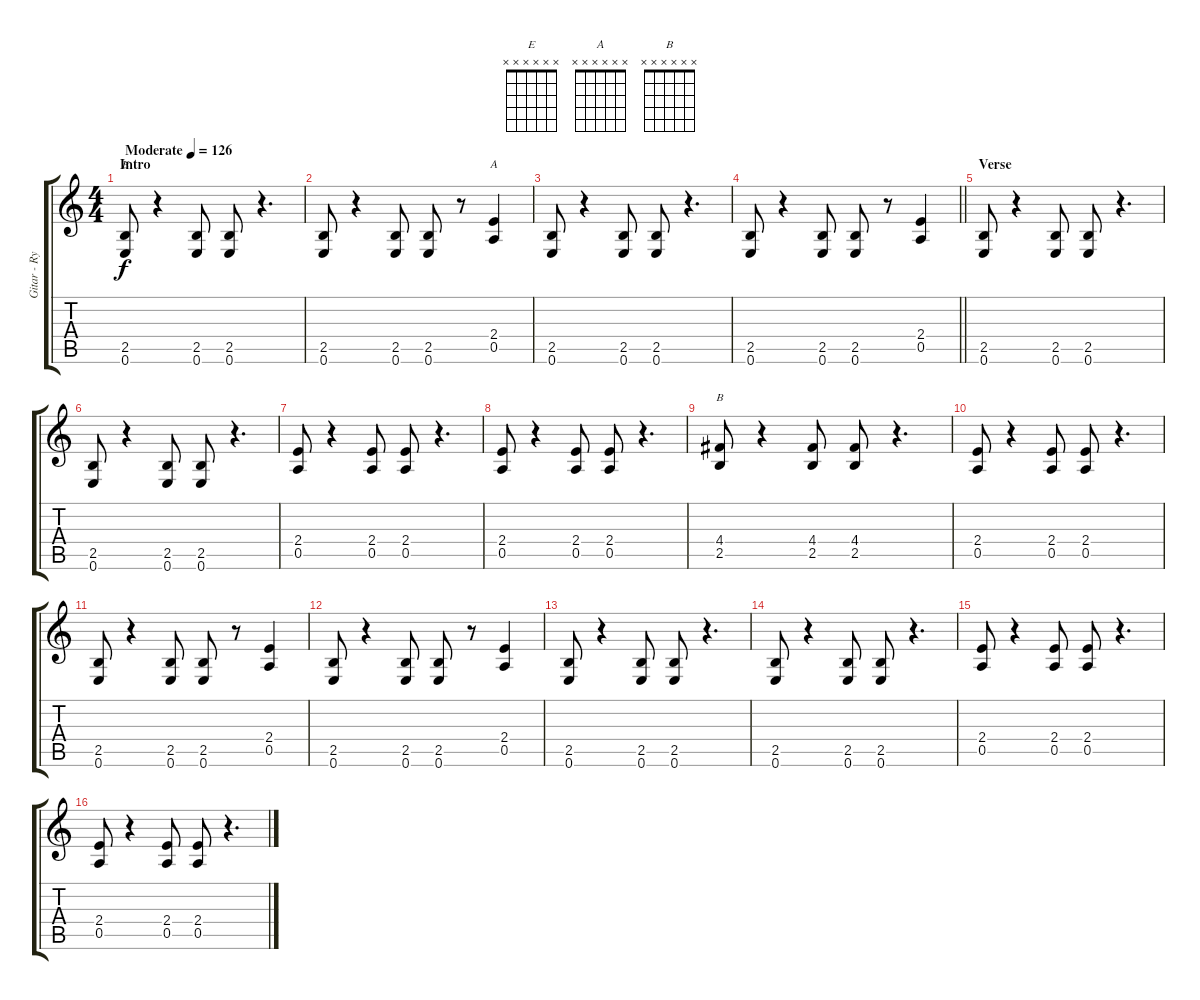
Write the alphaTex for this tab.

\track ("Gitar - Rytme" "Gitar - Ry") {instrument overdrivenguitar}
\staff {score tabs}
\tuning (E4 B3 G3 D3 A2 E2) {hide}
\chord ("E" x x x x x x)
\chord ("A" x x x x x x)
\chord ("B" x x x x x x)
\ts (4 4)
\section ("" "Intro")
\tempo (126 "Moderate")
\clef g2
\ks c
(2.5 0.6).8{ch "E" dy f instrument overdrivenguitar} r.4 (2.5 0.6).8 (2.5 0.6).8 r.4{d} |
(2.5 0.6).8 r.4 (2.5 0.6).8 (2.5 0.6).8 r.8 (2.4 0.5).4{ch "A"} |
(2.5 0.6).8 r.4 (2.5 0.6).8 (2.5 0.6).8 r.4{d} |
\barLineRight lightlight
(2.5 0.6).8 r.4 (2.5 0.6).8 (2.5 0.6).8 r.8 (2.4 0.5).4 |
\section ("" "Verse")
(2.5 0.6).8 r.4 (2.5 0.6).8 (2.5 0.6).8 r.4{d} |
(2.5 0.6).8 r.4 (2.5 0.6).8 (2.5 0.6).8 r.4{d} |
(2.4 0.5).8 r.4 (2.4 0.5).8 (2.4 0.5).8 r.4{d} |
(2.4 0.5).8 r.4 (2.4 0.5).8 (2.4 0.5).8 r.4{d} |
(4.4 2.5).8{ch "B"} r.4 (4.4 2.5).8 (4.4 2.5).8 r.4{d} |
(2.4 0.5).8 r.4 (2.4 0.5).8 (2.4 0.5).8 r.4{d} |
(2.5 0.6).8 r.4 (2.5 0.6).8 (2.5 0.6).8 r.8 (2.4 0.5).4 |
(2.5 0.6).8 r.4 (2.5 0.6).8 (2.5 0.6).8 r.8 (2.4 0.5).4 |
(2.5 0.6).8 r.4 (2.5 0.6).8 (2.5 0.6).8 r.4{d} |
(2.5 0.6).8 r.4 (2.5 0.6).8 (2.5 0.6).8 r.4{d} |
(2.4 0.5).8 r.4 (2.4 0.5).8 (2.4 0.5).8 r.4{d} |
(2.4 0.5).8 r.4 (2.4 0.5).8 (2.4 0.5).8 r.4{d}
